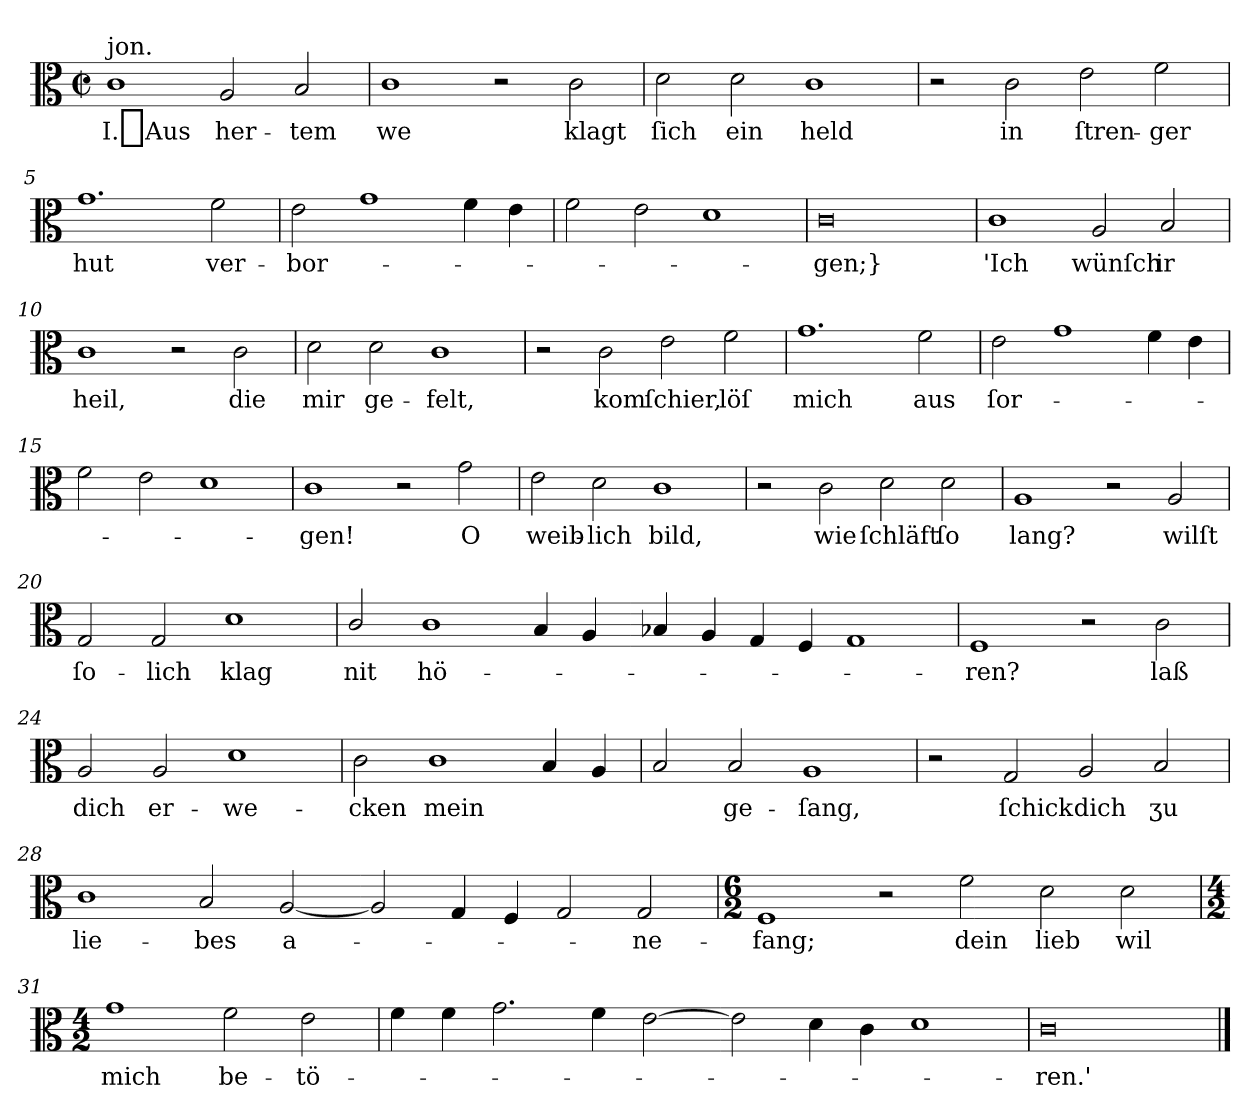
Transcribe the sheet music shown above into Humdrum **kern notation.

**kern	**text
*part1	*part1
*staff1	*staff1
*clefC3	*
*k[]	*
*C:ion	*
*M4/2	*
*met(c|)	*
=1	=1
!LO:TX:a:t=jon.	!
1c	I._Aus
2A	her-
2B	-tem
=2	=2
1c	we
2r	.
2c	klagt
=3	=3
2d	ſich
2d	ein
1c	held
=4	=4
2r	.
2c	in
2e	ſtren-
2f	-ger
=5	=5
1.g	hut
2f	ver-
=6	=6
2e	-bor-
1g	.
4f	.
4e	.
=7	=7
2f	.
2e	.
1d	.
=8	=8
0c	-gen;}
=9	=9
1c	'Ich
2A	wünſch
2B	ir
=10	=10
1c	heil,
2r	.
2c	die
=11	=11
2d	mir
2d	ge-
1c	-felt,
=12	=12
2r	.
2c	kom
2e	ſchier,
2f	löſ
=13	=13
1.g	mich
2f	aus
=14	=14
2e	ſor-
1g	.
4f	.
4e	.
=15	=15
2f	.
2e	.
1d	.
=16	=16
1c	-gen!
2r	.
2g	O
=17	=17
2e	weib-
2d	-lich
1c	bild,
=18	=18
2r	.
2c	wie
2d	ſchläft
2d	ſo
=19	=19
1A	lang?
2r	.
2A	wilſt
=20	=20
2G	ſo-
2G	-lich
1d	klag
=21	=21
2c/	nit
1c	hö-
4B	.
4A	.
=22-	=22-
4B-X	.
4A	.
4G	.
4F	.
1G	.
=23	=23
1F	-ren?
2r	.
2c	laß
=24	=24
2A	dich
2A	er-
1d	-we-
=25	=25
2c	-cken
1c	mein
4B	.
4A	.
=26	=26
2B	.
2B	ge-
1A	-ſang,
=27	=27
2r	.
2G	ſchick
2A	dich
2B	ʒu
=28	=28
1c	lie-
2B	-bes
[2A	a-
=29-	=29-
2A]	.
4G	.
4F	.
2G	.
2G	-ne-
=30	=30
*M6/2	*
1F	-fang;
2r	.
2f	dein
2d	lieb
2d	wil
=31	=31
*M4/2	*
1g	mich
2f	be-
2e	-tö-
=32	=32
4f	.
4f	.
2.g	.
4f	.
[2e	.
=33-	=33-
2e]	.
4d	.
4c	.
1d	.
=34	=34
0c\	-ren.'
==	==
*-	*-
